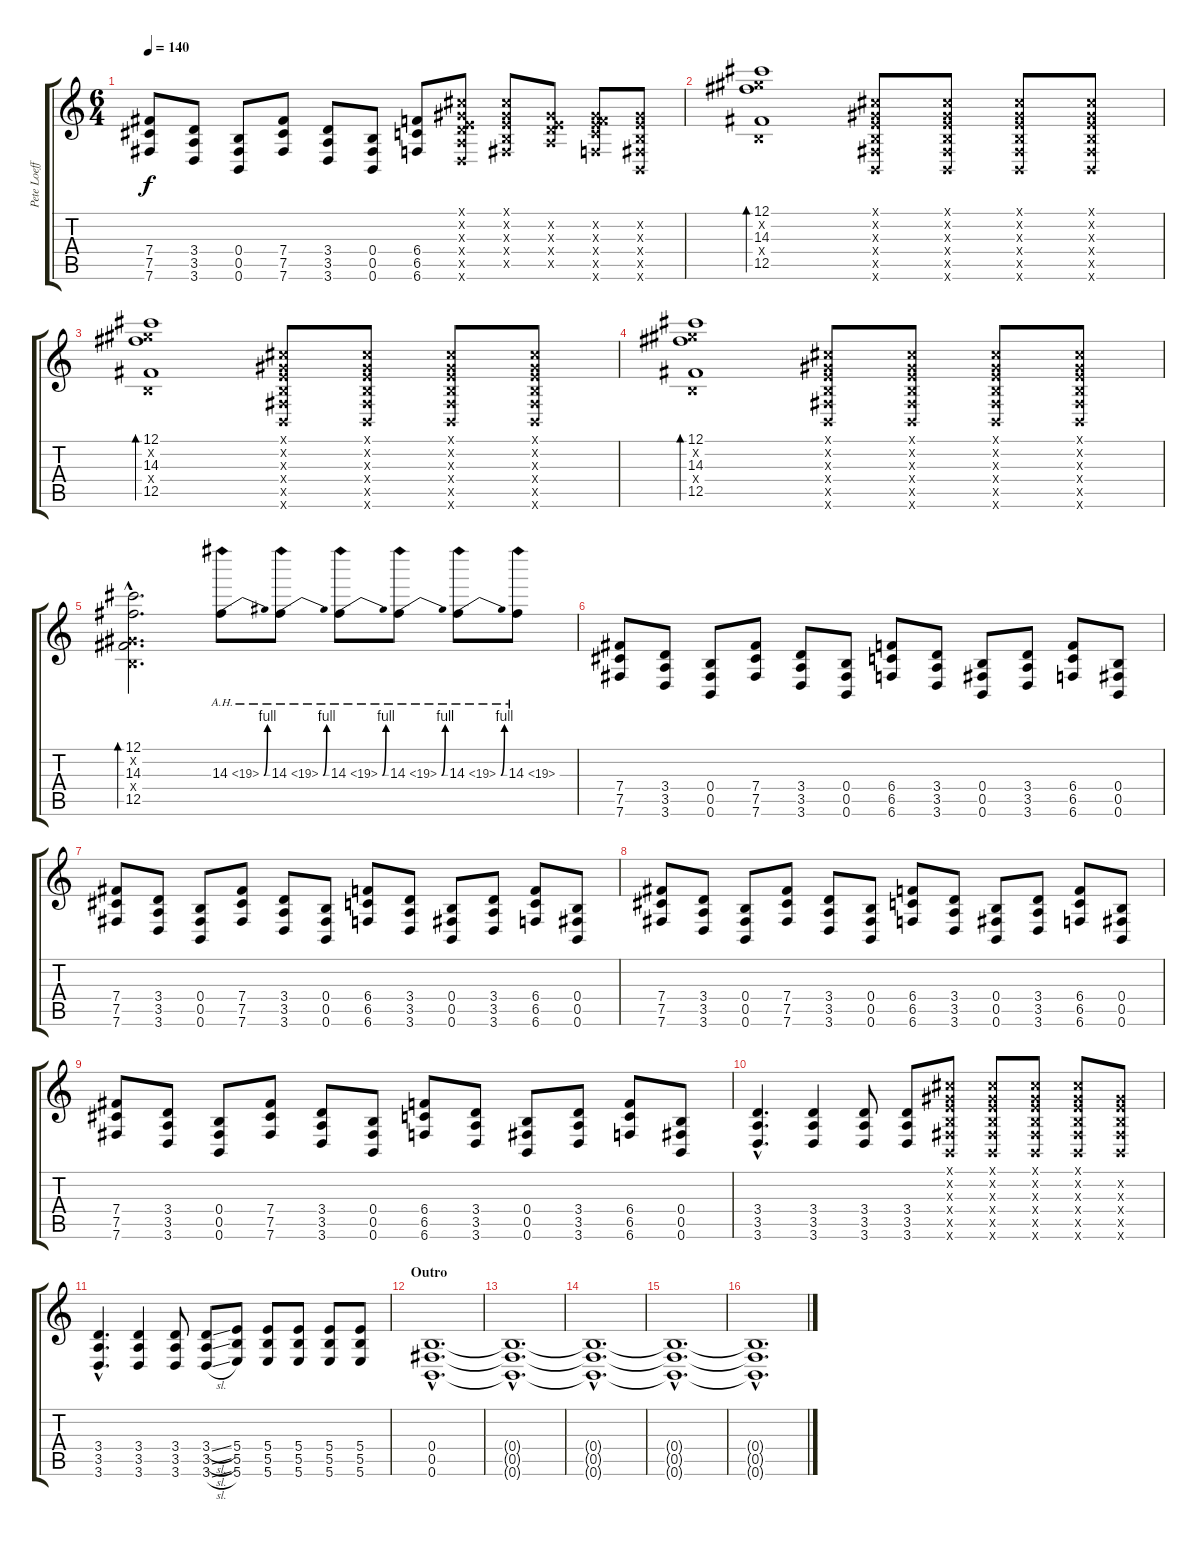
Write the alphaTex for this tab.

\track ("Pete Loeffler - Distortion Guitar" "Pete Loeff") {instrument distortionguitar}
\staff {score tabs}
\tuning (Db4 Ab3 E3 B2 Gb2 B1) {hide}
\ts (6 4)
\tempo 140
\clef g2
\ks c
(7.4 7.5 7.6).8{dy f} (3.4 3.5 3.6).8 (0.4 0.5 0.6).8 (7.4 7.5 7.6).8 (3.4 3.5 3.6).8 (0.4 0.5 0.6).8 (6.4 6.5 6.6).8 (0.1{x} 0.2{x} 0.3{x} 3.4{x} 3.5{x} 3.6{x}).8 (0.1{x} 0.2{x} 0.3{x} 0.4{x} 0.5{x}).8 (0.2{x} 0.3{x} 3.4{x} 3.5{x}).8 (0.2{x} 0.3{x} 6.4{x} 6.5{x} 6.6{x}).8 (0.2{x} 0.3{x} 0.4{x} 0.5{x} 0.6{x}).8 |
(12.1 12.2{x} 14.3 0.4{x} 12.5).1{bd 60} (0.1{x} 0.2{x} 0.3{x} 0.4{x} 0.5{x} 0.6{x}).8 (0.1{x} 0.2{x} 0.3{x} 0.4{x} 0.5{x} 0.6{x}).8 (0.1{x} 0.2{x} 0.3{x} 0.4{x} 0.5{x} 0.6{x}).8 (0.1{x} 0.2{x} 0.3{x} 0.4{x} 0.5{x} 0.6{x}).8 |
(12.1 12.2{x} 14.3 0.4{x} 12.5).1{bd 60} (0.1{x} 0.2{x} 0.3{x} 0.4{x} 0.5{x} 0.6{x}).8 (0.1{x} 0.2{x} 0.3{x} 0.4{x} 0.5{x} 0.6{x}).8 (0.1{x} 0.2{x} 0.3{x} 0.4{x} 0.5{x} 0.6{x}).8 (0.1{x} 0.2{x} 0.3{x} 0.4{x} 0.5{x} 0.6{x}).8 |
(12.1 12.2{x} 14.3 0.4{x} 12.5).1{bd 60} (0.1{x} 0.2{x} 0.3{x} 0.4{x} 0.5{x} 0.6{x}).8 (0.1{x} 0.2{x} 0.3{x} 0.4{x} 0.5{x} 0.6{x}).8 (0.1{x} 0.2{x} 0.3{x} 0.4{x} 0.5{x} 0.6{x}).8 (0.1{x} 0.2{x} 0.3{x} 0.4{x} 0.5{x} 0.6{x}).8 |
(12.1{hac} 0.2{hac x} 14.3{hac} 0.4{hac x} 12.5{hac}).2{d bd 60} 14.3{be (bend 0 0 60 4) ah 5}.8 14.3{be (bend 0 0 60 4) ah 5}.8 14.3{be (bend 0 0 60 4) ah 5}.8 14.3{be (bend 0 0 60 4) ah 5}.8 14.3{be (bend 0 0 60 4) ah 5}.8 14.3{ah 5}.8 |
(7.4 7.5 7.6).8 (3.4 3.5 3.6).8 (0.4 0.5 0.6).8 (7.4 7.5 7.6).8 (3.4 3.5 3.6).8 (0.4 0.5 0.6).8 (6.4 6.5 6.6).8 (3.4 3.5 3.6).8 (0.4 0.5 0.6).8 (3.4 3.5 3.6).8 (6.4 6.5 6.6).8 (0.4 0.5 0.6).8 |
(7.4 7.5 7.6).8 (3.4 3.5 3.6).8 (0.4 0.5 0.6).8 (7.4 7.5 7.6).8 (3.4 3.5 3.6).8 (0.4 0.5 0.6).8 (6.4 6.5 6.6).8 (3.4 3.5 3.6).8 (0.4 0.5 0.6).8 (3.4 3.5 3.6).8 (6.4 6.5 6.6).8 (0.4 0.5 0.6).8 |
(7.4 7.5 7.6).8 (3.4 3.5 3.6).8 (0.4 0.5 0.6).8 (7.4 7.5 7.6).8 (3.4 3.5 3.6).8 (0.4 0.5 0.6).8 (6.4 6.5 6.6).8 (3.4 3.5 3.6).8 (0.4 0.5 0.6).8 (3.4 3.5 3.6).8 (6.4 6.5 6.6).8 (0.4 0.5 0.6).8 |
(7.4 7.5 7.6).8 (3.4 3.5 3.6).8 (0.4 0.5 0.6).8 (7.4 7.5 7.6).8 (3.4 3.5 3.6).8 (0.4 0.5 0.6).8 (6.4 6.5 6.6).8 (3.4 3.5 3.6).8 (0.4 0.5 0.6).8 (3.4 3.5 3.6).8 (6.4 6.5 6.6).8 (0.4 0.5 0.6).8 |
(3.4{hac} 3.5{hac} 3.6{hac}).4{d} (3.4 3.5 3.6).4 (3.4 3.5 3.6).8 (3.4 3.5 3.6).8 (0.1{x} 0.2{x} 0.3{x} 0.4{x} 0.5{x} 0.6{x}).8 (0.1{x} 0.2{x} 0.3{x} 0.4{x} 0.5{x} 0.6{x}).8 (0.1{x} 0.2{x} 0.3{x} 0.4{x} 0.5{x} 0.6{x}).8 (0.1{x} 0.2{x} 0.3{x} 0.4{x} 0.5{x} 0.6{x}).8 (0.2{x} 0.3{x} 0.4{x} 0.5{x} 0.6{x}).8 |
(3.4{hac} 3.5{hac} 3.6{hac}).4{d} (3.4 3.5 3.6).4 (3.4 3.5 3.6).8 (3.4{sl} 3.5{sl} 3.6{sl}).8 (5.4 5.5 5.6).8 (5.4 5.5 5.6).8 (5.4 5.5 5.6).8 (5.4 5.5 5.6).8 (5.4 5.5 5.6).8 |
\section ("" "Outro")
(0.4{hac} 0.5{hac} 0.6{hac}).1{d} |
(0.4{hac t} 0.5{hac t} 0.6{hac t}).1{d} |
(0.4{hac t} 0.5{hac t} 0.6{hac t}).1{d} |
(0.4{hac t} 0.5{hac t} 0.6{hac t}).1{d volume 6} |
(0.4{hac t} 0.5{hac t} 0.6{hac t}).1{d}
